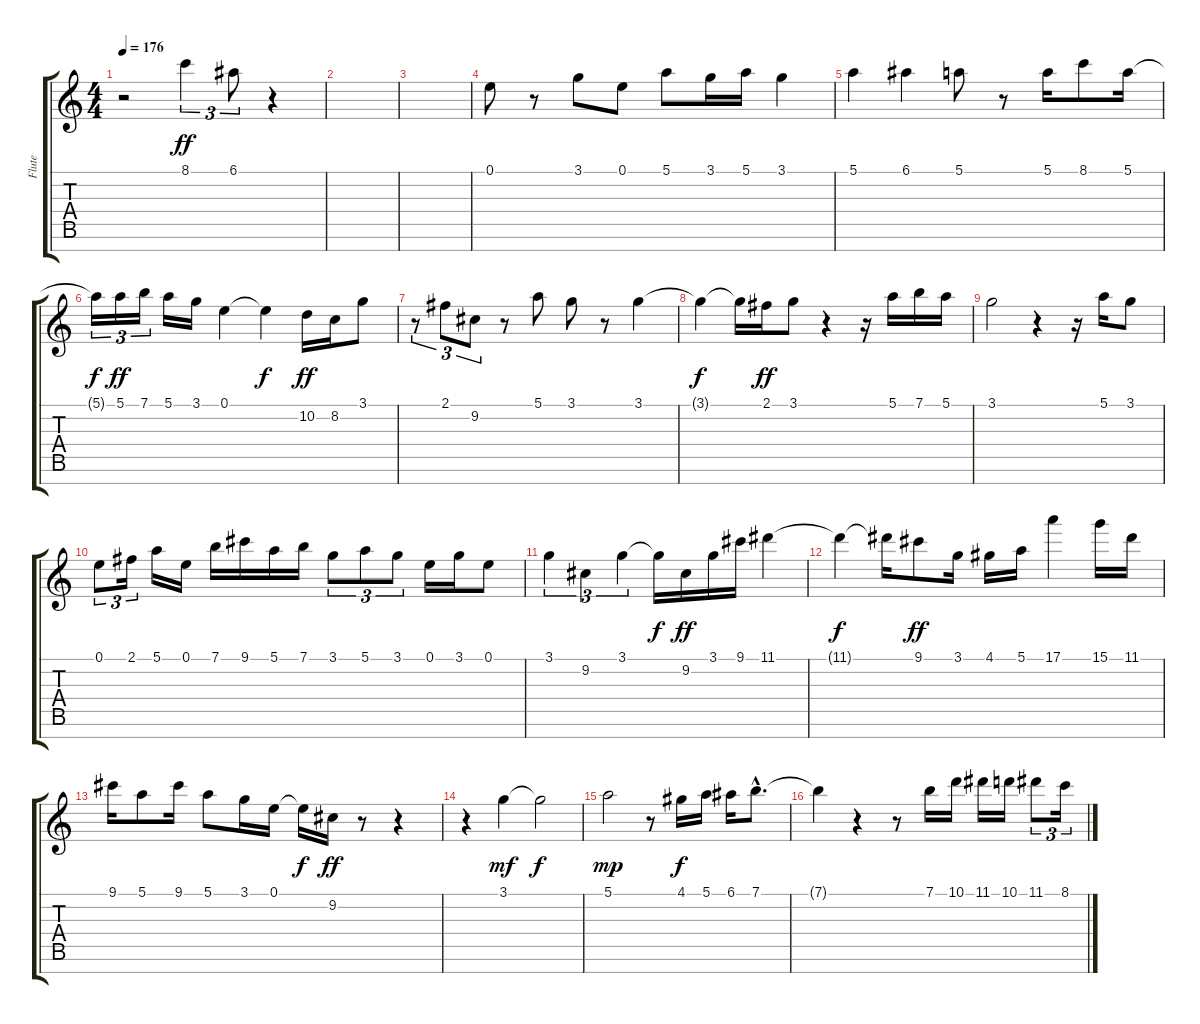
\track ("Flute" "Flute") {instrument pad1newage}
\staff {score tabs}
\tuning (E5 E4 B3 G3 D3 A2 E2) {hide}
\ts (4 4)
\tempo 176
\clef g2
\ks c
r.2{dy ff} 8.1.4{tu (3 2)} 6.1.8{tu (3 2)} r.4 |
|
|
0.1.8 r.8 3.1.8 0.1.8 5.1.8 3.1.16 5.1.16 3.1.4 |
5.1.4 6.1.4 5.1.8 r.8 5.1.16 8.1.8 5.1.16 |
5.1{t}.16{tu (3 2) dy f} 5.1.16{tu (3 2) dy ff} 7.1.16{tu (3 2)} 5.1.16 3.1.16 0.1.4 0.1{t}.4{dy f} 10.2.16{dy ff} 8.2.16 3.1.8 |
r.8{tu (3 2)} 2.1.8{tu (3 2)} 9.2.8{tu (3 2)} r.8 5.1.8 3.1.8 r.8 3.1.4 |
3.1{t}.4{dy f} 3.1{t}.16 2.1.16{dy ff} 3.1.8 r.4 r.16 5.1.16 7.1.16 5.1.16 |
3.1.2 r.4 r.16 5.1.16 3.1.8 |
0.1.8{tu (3 2)} 2.1.16{tu (3 2)} 5.1.16 0.1.16 7.1.16 9.1.16 5.1.16 7.1.16 3.1.8{tu (3 2)} 5.1.8{tu (3 2)} 3.1.8{tu (3 2)} 0.1.16 3.1.16 0.1.8 |
3.1.4{tu (3 2)} 9.2.4{tu (3 2)} 3.1.4{tu (3 2)} 3.1{t}.16{dy f} 9.2.16{dy ff} 3.1.16 9.1.16 11.1.4 |
11.1{t}.4{dy f} 11.1{t}.16 9.1.8{dy ff} 3.1.16 4.1.16 5.1.16 17.1.4 15.1.16 11.1.16 |
9.1.16 5.1.8 9.1.16 5.1.8 3.1.16 0.1.16 0.1{t}.16{dy f} 9.2.16{dy ff} r.8 r.4 |
r.4 3.1.4{dy mf} 3.1{t}.2{dy f} |
5.1.2{dy mp} r.8 4.1.16{dy f} 5.1.16 6.1.16 7.1{hac}.8{d} |
7.1{t}.4 r.4 r.8 7.1.16 10.1.16 11.1.16 10.1.16 11.1.8{tu (3 2)} 8.1.16{tu (3 2)}
